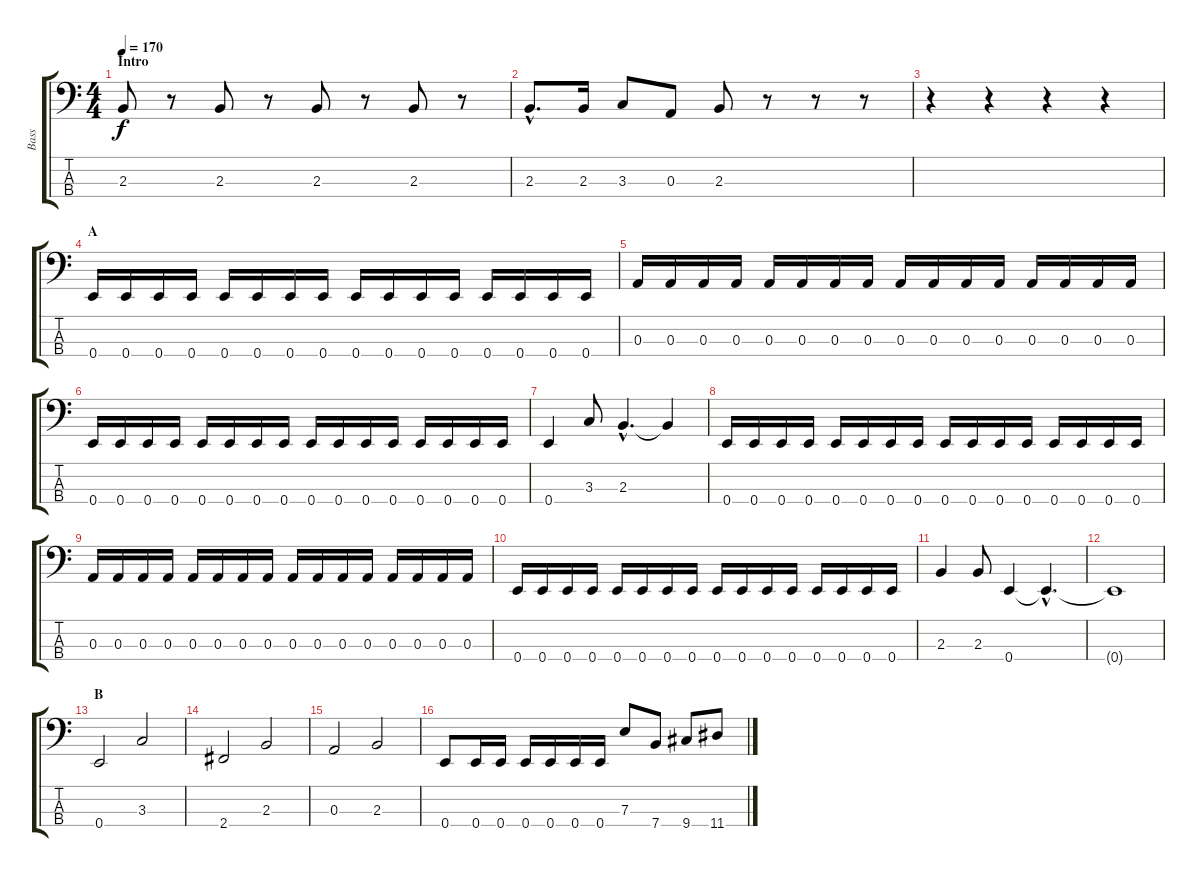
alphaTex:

\track ("Bass" "Bass") {instrument electricbassfinger}
\staff {score tabs}
\tuning (G2 D2 A1 E1) {hide}
\ts (4 4)
\section ("" "Intro")
\tempo 170
\clef f4
\ks c
2.3.8{dy f instrument electricbassfinger} r.8 2.3.8 r.8 2.3.8 r.8 2.3.8 r.8 |
2.3{hac}.8{d} 2.3.16 3.3.8 0.3.8 2.3.8 r.8 r.8 r.8 |
r.4 r.4 r.4 r.4 |
\section ("" "A")
0.4.16 0.4.16 0.4.16 0.4.16 0.4.16 0.4.16 0.4.16 0.4.16 0.4.16 0.4.16 0.4.16 0.4.16 0.4.16 0.4.16 0.4.16 0.4.16 |
0.3.16 0.3.16 0.3.16 0.3.16 0.3.16 0.3.16 0.3.16 0.3.16 0.3.16 0.3.16 0.3.16 0.3.16 0.3.16 0.3.16 0.3.16 0.3.16 |
0.4.16 0.4.16 0.4.16 0.4.16 0.4.16 0.4.16 0.4.16 0.4.16 0.4.16 0.4.16 0.4.16 0.4.16 0.4.16 0.4.16 0.4.16 0.4.16 |
0.4.4 3.3.8 2.3{hac}.4{d} 2.3{t}.4 |
0.4.16 0.4.16 0.4.16 0.4.16 0.4.16 0.4.16 0.4.16 0.4.16 0.4.16 0.4.16 0.4.16 0.4.16 0.4.16 0.4.16 0.4.16 0.4.16 |
0.3.16 0.3.16 0.3.16 0.3.16 0.3.16 0.3.16 0.3.16 0.3.16 0.3.16 0.3.16 0.3.16 0.3.16 0.3.16 0.3.16 0.3.16 0.3.16 |
0.4.16 0.4.16 0.4.16 0.4.16 0.4.16 0.4.16 0.4.16 0.4.16 0.4.16 0.4.16 0.4.16 0.4.16 0.4.16 0.4.16 0.4.16 0.4.16 |
2.3.4 2.3.8 0.4.4 0.4{hac t}.4{d} |
0.4{t}.1 |
\section ("" "B")
0.4.2 3.3.2 |
2.4.2 2.3.2 |
0.3.2 2.3.2 |
0.4.8 0.4.16 0.4.16 0.4.16 0.4.16 0.4.16 0.4.16 7.3.8 7.4.8 9.4.8 11.4.8
